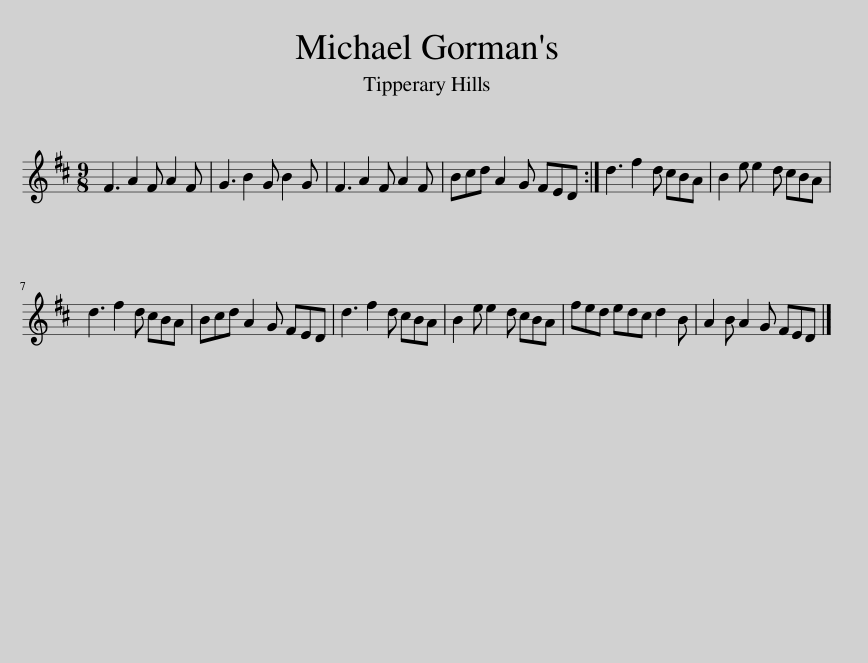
X:1
L:1/8
M:9/8
I:linebreak $
K:D
V:1 treble
V:1
 F3 A2 F A2 F | G3 B2 G B2 G | F3 A2 F A2 F | Bcd A2 G FED :| d3 f2 d cBA | %5
 B2 e e2 d cBA |$ d3 f2 d cBA | Bcd A2 G FED | d3 f2 d cBA | B2 e e2 d cBA | %10
 fed edc d2 B | A2 B A2 G FED |] %12
